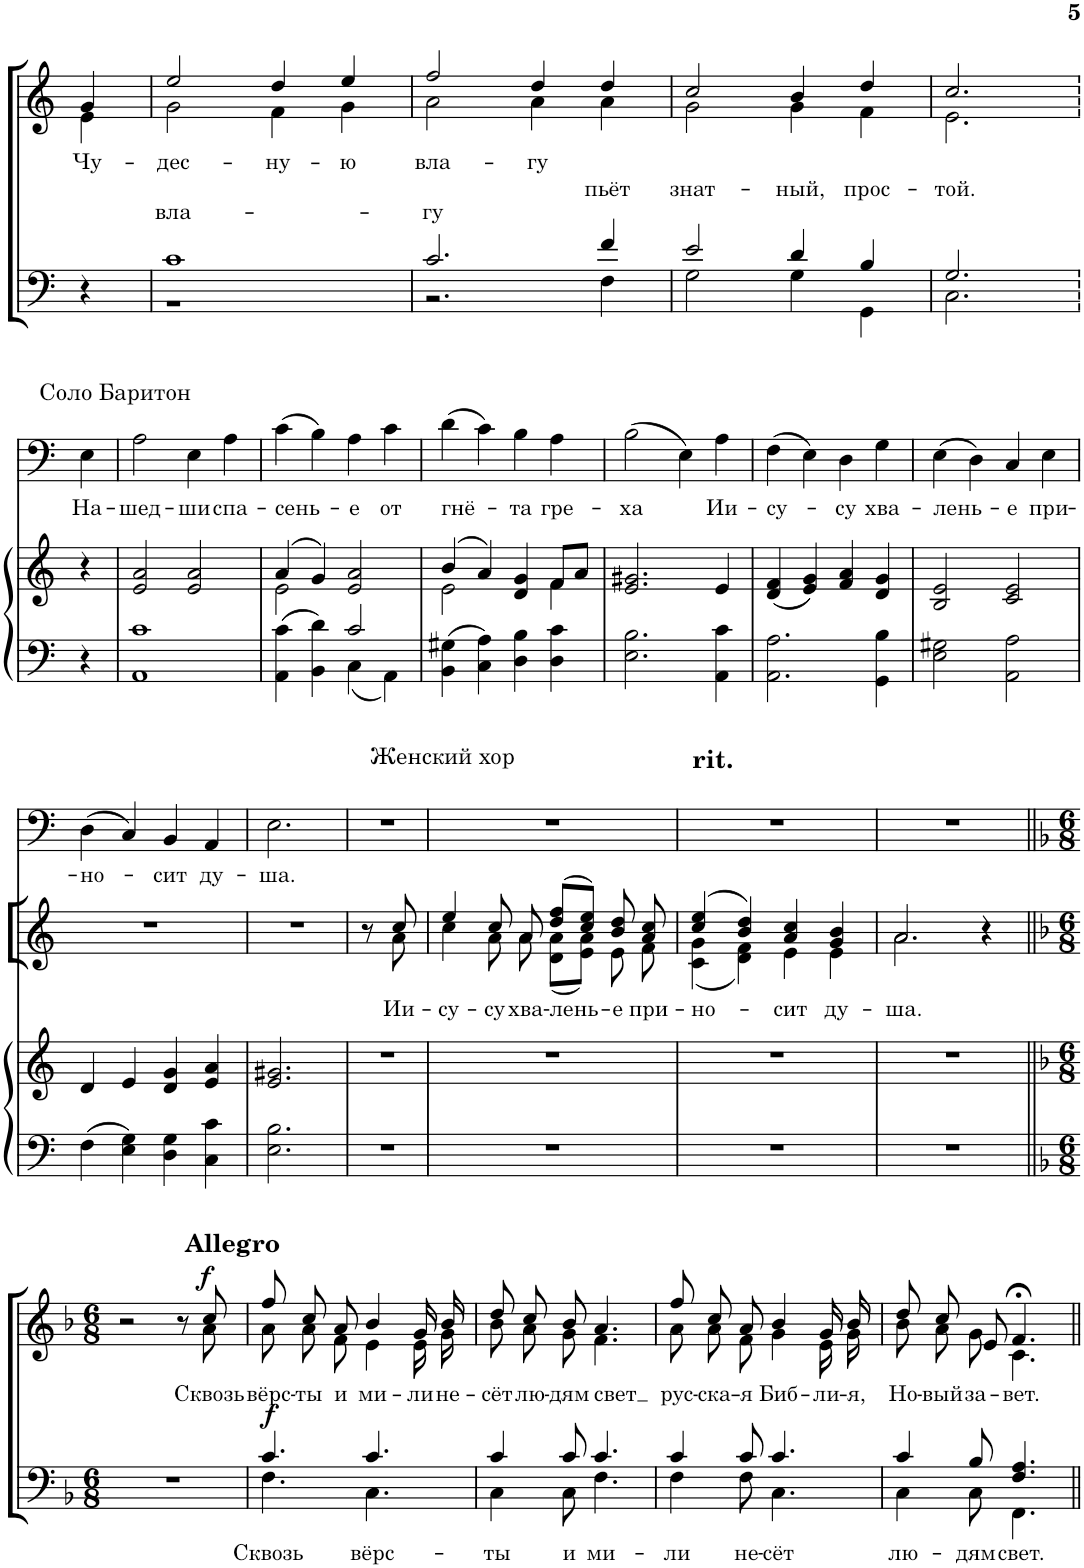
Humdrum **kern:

**kern	**kern	**kern	**text	**dynam	**kern	**text	**text	**dynam	**kern	**text	**kern
*part5	*part5	*part4	*part4	*part4	*part3	*part3	*part3	*part3	*part2	*part2	*part1
*staff6	*staff5	*staff4	*staff4	*staff4	*staff3	*staff3	*staff3	*staff3	*staff2	*staff2	*staff1
*I"Ф-но	*	*I"Men	*	*	*I"Women	*	*	*	*I"Баритон	*	*I"Soprano
!!LO:PB:g=z
*clefF4	*clefG2	*clefF4	*	*	*clefG2	*	*	*	*clefF4	*	*clefG2
*k[]	*k[]	*k[]	*	*	*k[]	*	*	*	*k[]	*	*k[]
*M4/4	*M4/4	*M4/4	*	*	*M4/4	*	*	*	*M4/4	*	*M4/4
=24	=24	=24	=24	=24	=24	=24	=24	=24	=24	=24	=24
*	*	*	*	*	*^	*	*	*	*	*	*
!	!	!	!	!	!	!	!LO:LY:b	!	!	!	!	!
4r	1r	4r	.	.	4g/	4e\	Чу-	.	.	1r	.	1r
2.ryy	.	2.ryy	.	.	2.ryy	2.ryy	.	.	.	.	.	.
=25	=25	=25	=25	=25	=25	=25	=25	=25	=25	=25	=25	=25
!	!	!	!LO:LY:a	!	!	!	!LO:LY:b	!	!	!	!	!
*	*	*^	*	*	*	*	*	*	*	*	*	*
1r	1r	1c	1r	вла-	.	2ee/	2g\	-дес-	.	.	1r	.	1r
!	!	!	!	!	!	!	!	!LO:LY:b	!	!	!	!	!
.	.	.	.	.	.	4dd/	4f\	-ну-	.	.	.	.	.
!	!	!	!	!	!	!	!	!LO:LY:b	!	!	!	!	!
.	.	.	.	.	.	4ee/	4g\	-ю	.	.	.	.	.
=26	=26	=26	=26	=26	=26	=26	=26	=26	=26	=26	=26	=26	=26
!	!	!	!	!LO:LY:a	!	!	!	!LO:LY:b	!	!	!	!	!
1r	1r	2.c/	2.r	-гу	.	2ff/	2a\	вла-	.	.	1r	.	1r
!	!	!	!	!	!	!	!	!LO:LY:b	!	!	!	!	!
.	.	.	.	.	.	4dd/	4a\	-гу	.	.	.	.	.
!	!	!	!	!	!	!	!	!	!LO:LY:b	!	!	!	!
.	.	4f/	4F\	.	.	4dd/	4a\	.	пьёт	.	.	.	.
=27	=27	=27	=27	=27	=27	=27	=27	=27	=27	=27	=27	=27	=27
!	!	!	!	!	!	!	!	!	!LO:LY:b	!	!	!	!
1r	1r	2e/	2G\	.	.	2cc/	2g\	.	знат-	.	1r	.	1r
!	!	!	!	!	!	!	!	!	!LO:LY:b	!	!	!	!
.	.	4d/	4G\	.	.	4b/	4g\	.	-ный,	.	.	.	.
!	!	!	!	!	!	!	!	!	!LO:LY:b	!	!	!	!
.	.	4B/	4GG\	.	.	4dd/	4f\	.	прос-	.	.	.	.
=28	=28	=28	=28	=28	=28	=28	=28	=28	=28	=28	=28	=28	=28
*	*	*	*	*	*	*	*	*	*	*	*clefF4	*	*
!	!	!	!	!	!	!	!	!	!LO:LY:b	!	!	!	!
2.r	1r	2.G/	2.C\	.	.	2.cc/	2.e\	.	-той.	.	1r	.	1r
4ryy	.	4ryy	4ryy	.	.	4ryy	4ryy	.	.	.	.	.	.
!!LO:LB:g=z
=29	=29	=29	=29	=29	=29	=29	=29	=29	=29	=29	=29	=29	=29
!	!	!	!	!	!	!	!	!	!	!	!	!	!LO:TX:a:t=Соло Баритон
!	!	!	!	!	!	!	!	!	!	!	!	!LO:LY:b	!
*	*	*v	*v	*	*	*	*	*	*	*	*	*	*
*	*	*	*	*	*v	*v	*	*	*	*	*	*
4r	4r	1r	.	.	1r	.	.	.	4E\	На-	1r
2.ryy	2.ryy	.	.	.	.	.	.	.	2.ryy	.	.
=30	=30	=30	=30	=30	=30	=30	=30	=30	=30	=30	=30
!	!	!	!	!	!	!	!	!	!	!LO:LY:b	!
1AA 1c	2e/ 2a/	1r	.	.	1r	.	.	.	2A\	-шед-	1r
!	!	!	!	!	!	!	!	!	!	!LO:LY:b	!
.	2e/ 2a/	.	.	.	.	.	.	.	4E\	-ши	.
!	!	!	!	!	!	!	!	!	!	!LO:LY:b	!
.	.	.	.	.	.	.	.	.	4A\	спа-	.
=31	=31	=31	=31	=31	=31	=31	=31	=31	=31	=31	=31
*^	*^	*	*	*	*	*	*	*	*	*	*
!	!	!	!	!	!	!	!	!	!	!	!	!LO:LY:b	!
4AA\ 4c\	2ryy	(4a/	2e\	1r	.	.	1r	.	.	.	(4c\	-сень-	1r
4BB\ 4d\	.	4g/)	.	.	.	.	.	.	.	.	4B\)	.	.
!	!	!	!	!	!	!	!	!	!	!	!	!LO:LY:b	!
2c/	4C\	2e/ 2a/	2ryy	.	.	.	.	.	.	.	4A\	-е	.
!	!	!	!	!	!	!	!	!	!	!	!	!LO:LY:b	!
.	4AA\	.	.	.	.	.	.	.	.	.	4c\	от	.
=32	=32	=32	=32	=32	=32	=32	=32	=32	=32	=32	=32	=32	=32
!	!	!	!	!	!	!	!	!	!	!	!	!LO:LY:b	!
*v	*v	*	*	*	*	*	*	*	*	*	*	*	*
4BB\ 4G#X\	(4b/	2e\	1r	.	.	1r	.	.	.	(4d\	гнё-	1r
4C\ 4A\	4a/)	.	.	.	.	.	.	.	.	4c\)	.	.
!	!	!	!	!	!	!	!	!	!	!	!LO:LY:b	!
4D\ 4B\	4d/ 4g/	4ryy	.	.	.	.	.	.	.	4B\	-та	.
!	!	!	!	!	!	!	!	!	!	!	!LO:LY:b	!
4D\ 4c\	8f/L	4f\	.	.	.	.	.	.	.	4A\	гре-	.
.	8a/J	.	.	.	.	.	.	.	.	.	.	.
*	*v	*v	*	*	*	*	*	*	*	*	*	*
=33	=33	=33	=33	=33	=33	=33	=33	=33	=33	=33	=33
!	!	!	!	!	!	!	!	!	!	!LO:LY:b	!
2.E\ 2.B\	2.e/ 2.g#X/	1r	.	.	1r	.	.	.	(2B\	-ха	1r
.	.	.	.	.	.	.	.	.	4E\)	.	.
!	!	!	!	!	!	!	!	!	!	!LO:LY:b	!
4AA\ 4c\	4e/	.	.	.	.	.	.	.	4A\	Ии-	.
=34	=34	=34	=34	=34	=34	=34	=34	=34	=34	=34	=34
!	!	!	!	!	!	!	!	!	!	!LO:LY:b	!
2.AA\ 2.A\	(4d/ 4f/	1r	.	.	1r	.	.	.	(4F\	-су-	1r
.	4e/ 4g/)	.	.	.	.	.	.	.	4E\)	.	.
!	!	!	!	!	!	!	!	!	!	!LO:LY:b	!
.	4f/ 4a/	.	.	.	.	.	.	.	4D\	-су	.
!	!	!	!	!	!	!	!	!	!	!LO:LY:b	!
4GG\ 4B\	4d/ 4g/	.	.	.	.	.	.	.	4G\	хва-	.
=35	=35	=35	=35	=35	=35	=35	=35	=35	=35	=35	=35
!	!	!	!	!	!	!	!	!	!	!LO:LY:b	!
2E\ 2G#X\	2B/ 2e/	1r	.	.	1r	.	.	.	(4E\	-лень-	1r
.	.	.	.	.	.	.	.	.	4D\)	.	.
!	!	!	!	!	!	!	!	!	!	!LO:LY:b	!
2AA\ 2A\	2c/ 2e/	.	.	.	.	.	.	.	4C/	-е	.
!	!	!	!	!	!	!	!	!	!	!LO:LY:b	!
.	.	.	.	.	.	.	.	.	4E\	при-	.
!!LO:LB:g=z
=36	=36	=36	=36	=36	=36	=36	=36	=36	=36	=36	=36
!	!	!	!	!	!	!	!	!	!	!LO:LY:b	!
4F\	4d/	1r	.	.	1r	.	.	.	(4D\	-но-	1r
4E\ 4G\	4e/	.	.	.	.	.	.	.	4C/)	.	.
!	!	!	!	!	!	!	!	!	!	!LO:LY:b	!
4D\ 4G\	4d/ 4g/	.	.	.	.	.	.	.	4BB/	-сит	.
!	!	!	!	!	!	!	!	!	!	!LO:LY:b	!
4C\ 4c\	4e/ 4a/	.	.	.	.	.	.	.	4AA/	ду-	.
=37	=37	=37	=37	=37	=37	=37	=37	=37	=37	=37	=37
!	!	!	!	!	!	!	!	!	!	!LO:LY:b	!
2.E\ 2.B\	2.e/ 2.g#X/	1r	.	.	1r	.	.	.	2.E\	-ша.	1r
4ryy	4ryy	.	.	.	.	.	.	.	4ryy	.	.
=38	=38	=38	=38	=38	=38	=38	=38	=38	=38	=38	=38
*	*	*	*	*	*^	*	*	*	*	*	*^
4r	1r	1r	.	.	8r	8r	.	.	.	1r	.	1r	8ryy
!	!	!	!	!	!	!	!	!	!	!	!	!	!LO:TX:a:t=Женский хор
!	!	!	!	!	!	!	!LO:LY:b	!	!	!	!	!	!
.	.	.	.	.	8cc/	8a\	Ии-	.	.	.	.	.	2..ryy
2.ryy	.	.	.	.	2.ryy	2.ryy	.	.	.	.	.	.	.
=39	=39	=39	=39	=39	=39	=39	=39	=39	=39	=39	=39	=39	=39
!	!	!	!	!	!	!	!LO:LY:b	!	!	!	!	!	!
*	*	*	*	*	*	*	*	*	*	*	*	*v	*v
1r	1r	1r	.	.	4ee/	4cc\	-су-	.	.	1r	.	1r
!	!	!	!	!	!	!	!LO:LY:b	!	!	!	!	!
.	.	.	.	.	8cc/	8a\	-су	.	.	.	.	.
!	!	!	!	!	!	!	!LO:LY:b	!	!	!	!	!
.	.	.	.	.	8a/	8a\	хва-	.	.	.	.	.
!	!	!	!	!	!	!	!LO:LY:b	!	!	!	!	!
.	.	.	.	.	(8dd/ 8ff/L	(8d\ 8a\L	-лень-	.	.	.	.	.
.	.	.	.	.	8cc/ 8ee/J)	8e\ 8a\J)	.	.	.	.	.	.
!	!	!	!	!	!	!	!LO:LY:b	!	!	!	!	!
.	.	.	.	.	8b/ 8dd/	8e\	-е	.	.	.	.	.
!	!	!	!	!	!	!	!LO:LY:b	!	!	!	!	!
.	.	.	.	.	8a/ 8cc/	8f\	при-	.	.	.	.	.
=40	=40	=40	=40	=40	=40	=40	=40	=40	=40	=40	=40	=40
!	!	!	!	!	!	!	!	!	!	!	!	!LO:TX:a:t=rit.
!	!	!	!	!	!	!	!LO:LY:b	!	!	!	!	!
1r	1r	1r	.	.	(4cc/ 4ee/	(4c\ 4g\	-но-	.	.	1r	.	1r
.	.	.	.	.	4b/ 4dd/)	4d\ 4f\)	.	.	.	.	.	.
!	!	!	!	!	!	!	!LO:LY:b	!	!	!	!	!
.	.	.	.	.	4a/ 4cc/	4e\	-сит	.	.	.	.	.
!	!	!	!	!	!	!	!LO:LY:b	!	!	!	!	!
.	.	.	.	.	4g/ 4b/	4e\	ду-	.	.	.	.	.
=41	=41	=41	=41	=41	=41	=41	=41	=41	=41	=41	=41	=41
!	!	!	!	!	!	!	!LO:LY:b	!	!	!	!	!
1r	1r	1r	.	.	2.a/	2.a\	-ша.	.	.	1r	.	1r
.	.	.	.	.	4r	4r	.	.	.	.	.	.
!!LO:LB:g=z
=42||	=42||	=42||	=42||	=42||	=42||	=42||	=42||	=42||	=42||	=42||	=42||	=42||
*k[b-]	*k[b-]	*k[b-]	*	*	*k[b-]	*	*	*	*	*k[b-]	*	*k[b-]
*M6/8	*M6/8	*M6/8	*	*	*M6/8	*	*	*	*	*M6/8	*	*M6/8
*	*	*	*	*	*	*	*	*	*	*	*	*^
2.r	2.r	2.r	.	.	2r	2r	.	.	.	2r	.	2.r	2ryy
.	.	.	.	.	8r	8r	.	.	.	8r	.	.	8ryy
!	!	!	!	!	!	!	!	!	!	!	!	!	!LO:TX:a:B:t=Allegro
!	!	!	!	!	!	!	!LO:LY:b	!	!LO:DY:a	!	!	!	!
.	.	.	.	.	8cc/	8a\	Сквозь	.	f	8r	.	.	8ryy
=43	=43	=43	=43	=43	=43	=43	=43	=43	=43	=43	=43	=43	=43
!	!	!	!LO:LY:b	!LO:DY:a	!	!	!LO:LY:b	!	!	!	!	!	!
*	*	*^	*	*	*	*	*	*	*	*	*	*v	*v
2.r	2.r	4.c/	4.F\	Сквозь	f	8ff/	8a\	вёрс-	.	.	2.r	.	2.r
!	!	!	!	!	!	!	!	!LO:LY:b	!	!	!	!	!
.	.	.	.	.	.	8cc/	8a\	-ты	.	.	.	.	.
!	!	!	!	!	!	!	!	!LO:LY:b	!	!	!	!	!
.	.	.	.	.	.	8a/	8f\	и	.	.	.	.	.
!	!	!	!	!LO:LY:b	!	!	!	!LO:LY:b	!	!	!	!	!
.	.	4.c/	4.C\	вёрс-	.	4b-/	4e\	ми-	.	.	.	.	.
!	!	!	!	!	!	!	!	!LO:LY:b	!	!	!	!	!
.	.	.	.	.	.	16g/	16e\	-ли	.	.	.	.	.
!	!	!	!	!	!	!	!	!LO:LY:b	!	!	!	!	!
.	.	.	.	.	.	16b-/	16g\	не-	.	.	.	.	.
=44	=44	=44	=44	=44	=44	=44	=44	=44	=44	=44	=44	=44	=44
!	!	!	!	!LO:LY:b	!	!	!	!LO:LY:b	!	!	!	!	!
2.r	2.r	4c/	4C\	-ты	.	8dd/	8b-\	-сёт	.	.	2.r	.	2.r
!	!	!	!	!	!	!	!	!LO:LY:b	!	!	!	!	!
.	.	.	.	.	.	8cc/	8a\	лю-	.	.	.	.	.
!	!	!	!	!LO:LY:b	!	!	!	!LO:LY:b	!	!	!	!	!
.	.	8c/	8C\	и	.	8b-/	8g\	-дям	.	.	.	.	.
!	!	!	!	!LO:LY:b	!	!	!	!LO:LY:b	!	!	!	!	!
.	.	4.c/	4.F\	ми-	.	4.a/	4.f\	свет	.	.	.	.	.
=45	=45	=45	=45	=45	=45	=45	=45	=45	=45	=45	=45	=45	=45
!	!	!	!	!LO:LY:b	!	!	!	!LO:LY:b	!	!	!	!	!
2.r	2.r	4c/	4F\	-ли	.	8ff/	8a\	рус-	.	.	2.r	.	2.r
!	!	!	!	!	!	!	!	!LO:LY:b	!	!	!	!	!
.	.	.	.	.	.	8cc/	8a\	-ска-	.	.	.	.	.
!	!	!	!	!LO:LY:b	!	!	!	!LO:LY:b	!	!	!	!	!
.	.	8c/	8F\	не-	.	8a/	8f\	-я	.	.	.	.	.
!	!	!	!	!LO:LY:b	!	!	!	!LO:LY:b	!	!	!	!	!
.	.	4.c/	4.C\	-сёт	.	4b-/	4g\	Биб-	.	.	.	.	.
!	!	!	!	!	!	!	!	!LO:LY:b	!	!	!	!	!
.	.	.	.	.	.	16g/	16e\	-ли-	.	.	.	.	.
!	!	!	!	!	!	!	!	!LO:LY:b	!	!	!	!	!
.	.	.	.	.	.	16b-/	16g\	-я,	.	.	.	.	.
=46	=46	=46	=46	=46	=46	=46	=46	=46	=46	=46	=46	=46	=46
!	!	!	!	!LO:LY:b	!	!	!	!LO:LY:b	!	!	!	!	!
2.r	2.r	4c/	4C\	лю-	.	8dd/	8b-\	Но-	.	.	2.r	.	2.r
!	!	!	!	!	!	!	!	!LO:LY:b	!	!	!	!	!
.	.	.	.	.	.	8cc/	8a\	-вый	.	.	.	.	.
!	!	!	!	!LO:LY:b	!	!	!	!LO:LY:b	!	!	!	!	!
.	.	8B-/	8C\	-дям	.	8e/	8g\	за-	.	.	.	.	.
!	!	!	!	!LO:LY:b	!	!	!	!LO:LY:b	!	!	!	!	!
.	.	4.F/ 4.A/	4.FF\	свет.	.	4.f;</	4.c\	-вет.	.	.	.	.	.
*	*	*v	*v	*	*	*	*	*	*	*	*	*	*
*	*	*	*	*	*v	*v	*	*	*	*	*	*
=||	=||	=||	=||	=||	=||	=||	=||	=||	=||	=||	=||
*-	*-	*-	*-	*-	*-	*-	*-	*-	*-	*-	*-
